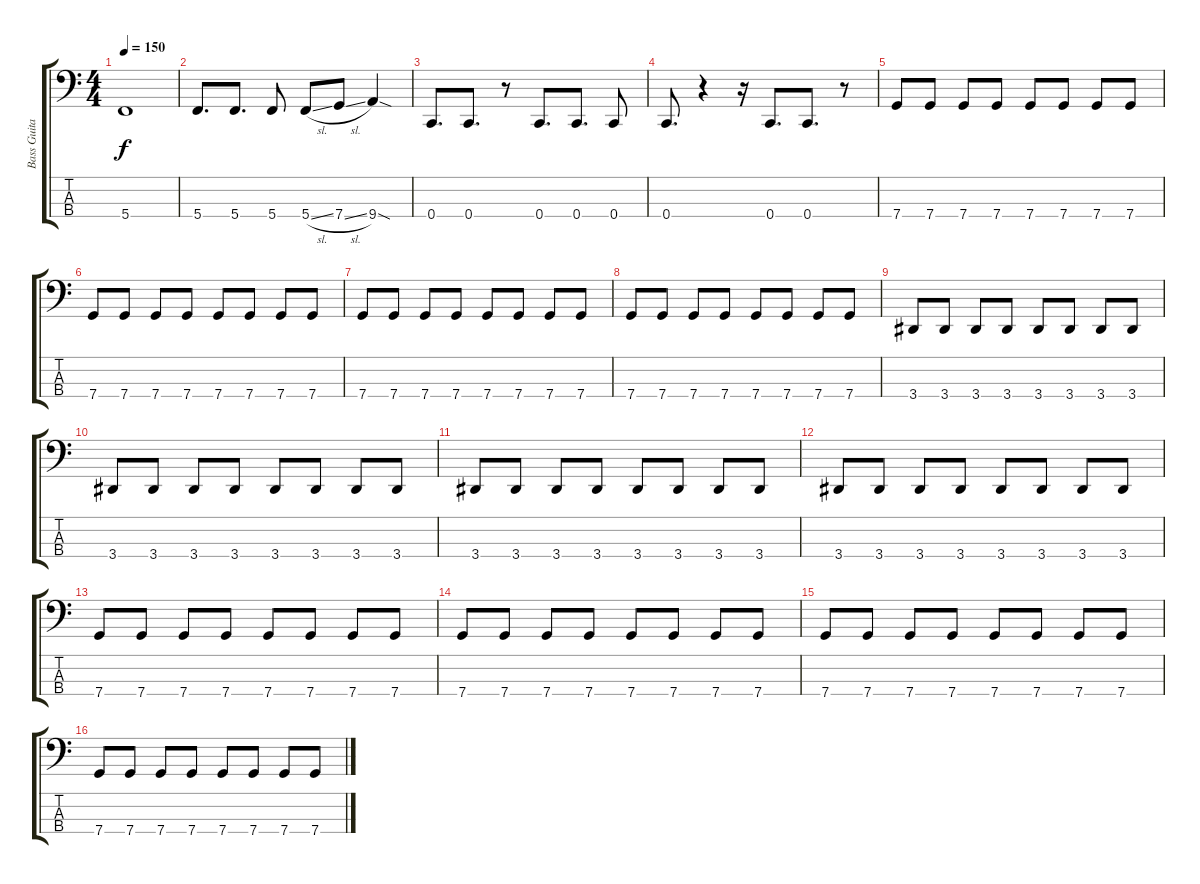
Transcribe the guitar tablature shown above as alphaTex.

\track ("Bass Guitar" "Bass Guita") {instrument electricbasspick}
\staff {score tabs}
\tuning (F2 C2 G1 C1) {hide}
\ts (4 4)
\tempo 150
\clef f4
\ks c
5.4.1{dy f} |
5.4.8{d} 5.4.8{d} 5.4.8 5.4{sl}.8 7.4{sl}.8 9.4{sod}.4 |
0.4.8{d} 0.4.8{d} r.8 0.4.8{d} 0.4.8{d} 0.4.8 |
0.4.8{d} r.4 r.16 0.4.8{d} 0.4.8{d} r.8 |
7.4.8 7.4.8 7.4.8 7.4.8 7.4.8 7.4.8 7.4.8 7.4.8 |
7.4.8 7.4.8 7.4.8 7.4.8 7.4.8 7.4.8 7.4.8 7.4.8 |
7.4.8 7.4.8 7.4.8 7.4.8 7.4.8 7.4.8 7.4.8 7.4.8 |
7.4.8 7.4.8 7.4.8 7.4.8 7.4.8 7.4.8 7.4.8 7.4.8 |
3.4.8 3.4.8 3.4.8 3.4.8 3.4.8 3.4.8 3.4.8 3.4.8 |
3.4.8 3.4.8 3.4.8 3.4.8 3.4.8 3.4.8 3.4.8 3.4.8 |
3.4.8 3.4.8 3.4.8 3.4.8 3.4.8 3.4.8 3.4.8 3.4.8 |
3.4.8 3.4.8 3.4.8 3.4.8 3.4.8 3.4.8 3.4.8 3.4.8 |
7.4.8 7.4.8 7.4.8 7.4.8 7.4.8 7.4.8 7.4.8 7.4.8 |
7.4.8 7.4.8 7.4.8 7.4.8 7.4.8 7.4.8 7.4.8 7.4.8 |
7.4.8 7.4.8 7.4.8 7.4.8 7.4.8 7.4.8 7.4.8 7.4.8 |
7.4.8 7.4.8 7.4.8 7.4.8 7.4.8 7.4.8 7.4.8 7.4.8
